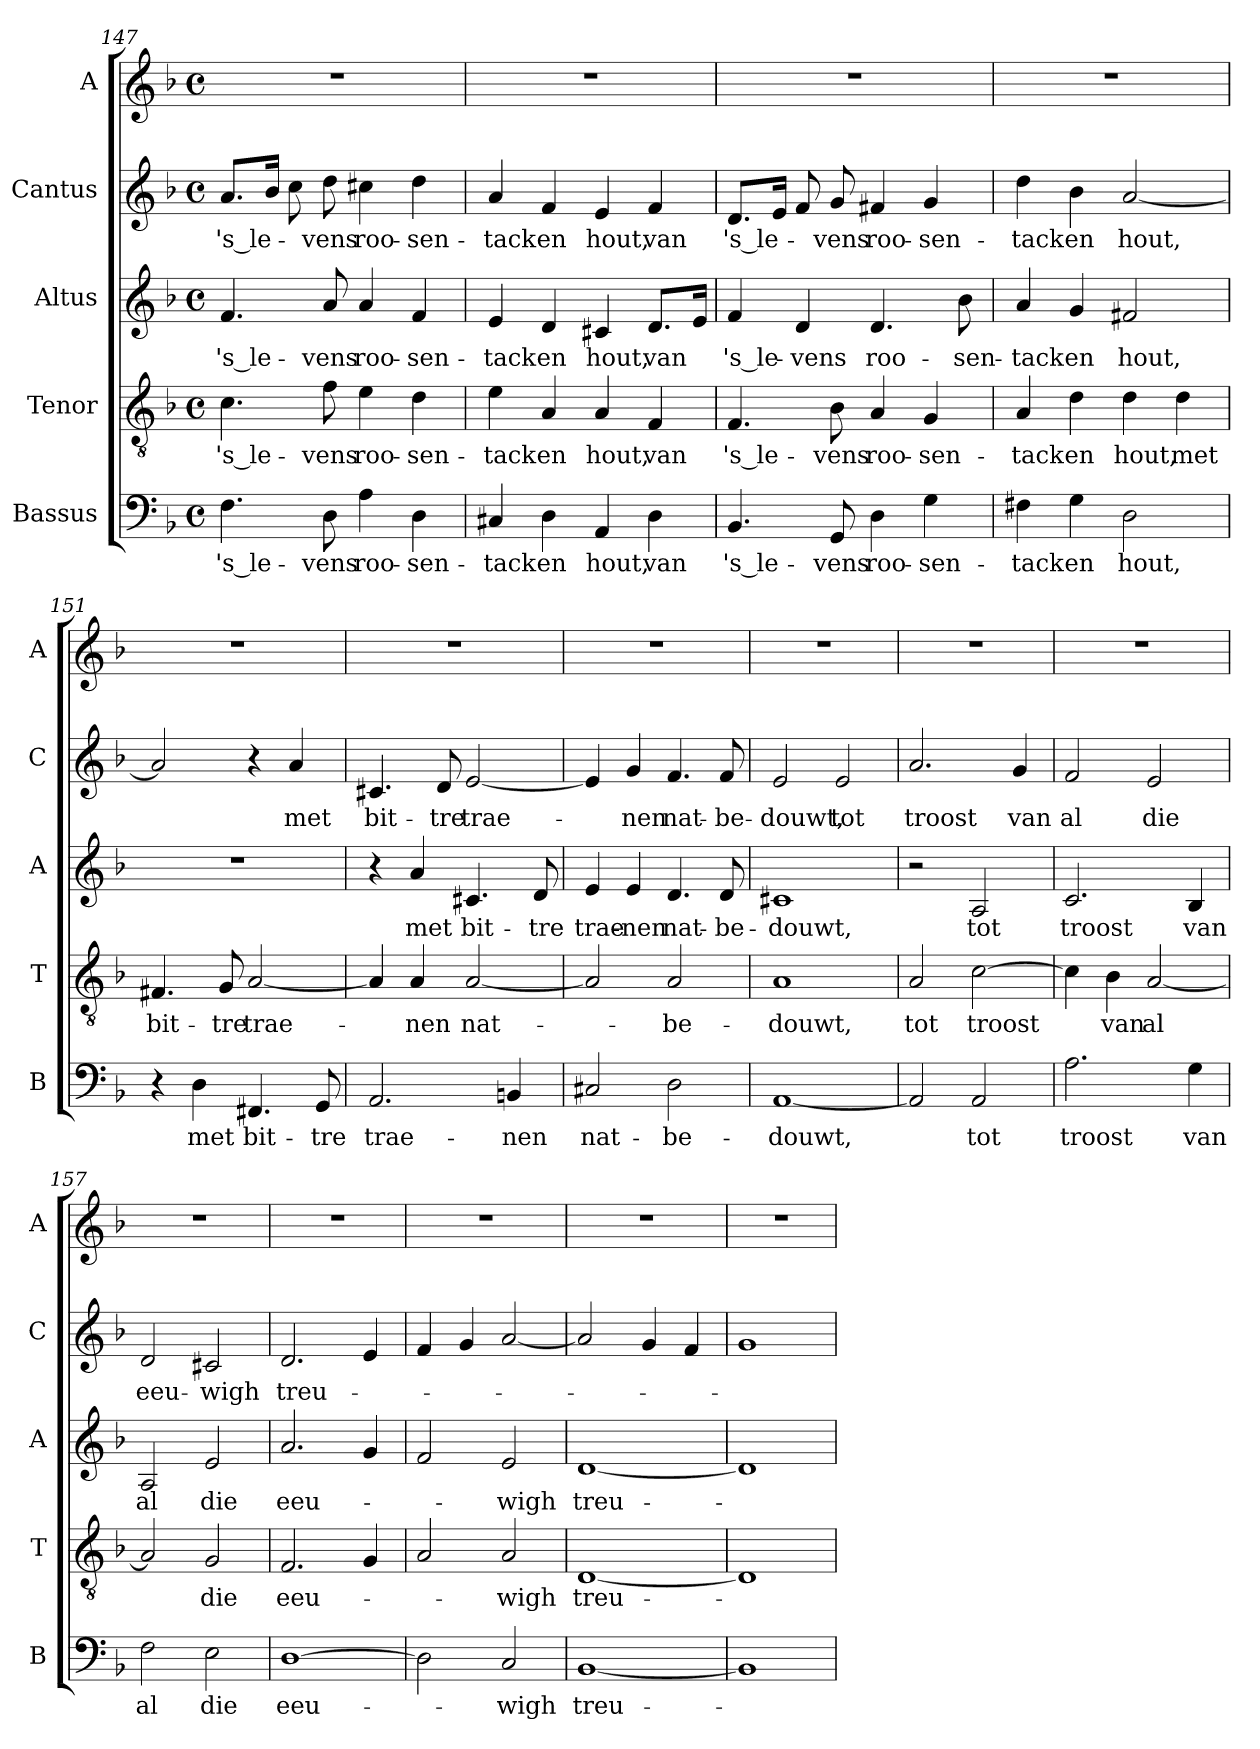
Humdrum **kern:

**kern	**text	**kern	**text	**kern	**text	**kern	**text	**kern
*part5	*part5	*part4	*part4	*part3	*part3	*part2	*part2	*part1
*staff5	*staff5	*staff4	*staff4	*staff3	*staff3	*staff2	*staff2	*staff1
*I"Bassus	*	*I"Tenor	*	*I"Altus	*	*I"Cantus	*	*I"A
*I'B	*	*I'T	*	*I'A	*	*I'C	*	*I'A
*clefF4	*	*clefGv2	*	*clefG2	*	*clefG2	*	*clefG2
*k[b-]	*	*k[b-]	*	*k[b-]	*	*k[b-]	*	*k[b-]
*F:	*	*F:	*	*F:	*	*F:	*	*F:
*M4/4	*	*M4/4	*	*M4/4	*	*M4/4	*	*M4/4
*met(c)	*	*met(c)	*	*met(c)	*	*met(c)	*	*met(c)
=147	=147	=147	=147	=147	=147	=147	=147	=147
!	!LO:LY:b	!	!LO:LY:b	!	!LO:LY:b	!	!LO:LY:b	!
4.F\	's_le-	4.c\	's_le-	4.f/	's_le-	8.a/L	's_le-	1r
.	.	.	.	.	.	16b-/Jk	.	.
.	.	.	.	.	.	8cc\	.	.
!	!LO:LY:b	!	!LO:LY:b	!	!LO:LY:b	!	!LO:LY:b	!
8D\	-vens	8f\	-vens	8a/	-vens	8dd\	-vens	.
!	!LO:LY:b	!	!LO:LY:b	!	!LO:LY:b	!	!LO:LY:b	!
4A\	roo-	4e\	roo-	4a/	roo-	4cc#X\	roo-	.
!	!LO:LY:b	!	!LO:LY:b	!	!LO:LY:b	!	!LO:LY:b	!
4D\	-sen-	4d\	-sen-	4f/	-sen-	4dd\	-sen-	.
!!LO:LB:g=z
=148	=148	=148	=148	=148	=148	=148	=148	=148
!	!LO:LY:b	!	!LO:LY:b	!	!LO:LY:b	!	!LO:LY:b	!
4C#X/	-tack	4e\	-tack	4e/	-tack	4a/	-tack	1r
!	!LO:LY:b	!	!LO:LY:b	!	!LO:LY:b	!	!LO:LY:b	!
4D\	en	4A/	en	4d/	en	4f/	en	.
!	!LO:LY:b	!	!LO:LY:b	!	!LO:LY:b	!	!LO:LY:b	!
4AA/	hout,	4A/	hout,	4c#X/	hout,	4e/	hout,	.
!	!LO:LY:b	!	!LO:LY:b	!	!LO:LY:b	!	!LO:LY:b	!
4D\	van	4F/	van	8.d/L	van	4f/	van	.
.	.	.	.	16e/Jk	.	.	.	.
=149	=149	=149	=149	=149	=149	=149	=149	=149
!	!LO:LY:b	!	!LO:LY:b	!	!LO:LY:b	!	!LO:LY:b	!
4.BB-/	's_le-	4.F/	's_le-	4f/	's_le-	8.d/L	's_le-	1r
.	.	.	.	.	.	16e/Jk	.	.
!	!	!	!	!	!LO:LY:b	!	!	!
.	.	.	.	4d/	-vens	8f/	.	.
!	!LO:LY:b	!	!LO:LY:b	!	!	!	!LO:LY:b	!
8GG/	-vens	8B-\	-vens	.	.	8g/	-vens	.
!	!LO:LY:b	!	!LO:LY:b	!	!LO:LY:b	!	!LO:LY:b	!
4D\	roo-	4A/	roo-	4.d/	roo-	4f#X/	roo-	.
!	!LO:LY:b	!	!LO:LY:b	!	!	!	!LO:LY:b	!
4G\	-sen-	4G/	-sen-	.	.	4g/	-sen-	.
!	!	!	!	!	!LO:LY:b	!	!	!
.	.	.	.	8b-\	-sen-	.	.	.
=150	=150	=150	=150	=150	=150	=150	=150	=150
!	!LO:LY:b	!	!LO:LY:b	!	!LO:LY:b	!	!LO:LY:b	!
4F#X\	-tack	4A/	-tack	4a/	-tack	4dd\	-tack	1r
!	!LO:LY:b	!	!LO:LY:b	!	!LO:LY:b	!	!LO:LY:b	!
4G\	en	4d\	en	4g/	en	4b-\	en	.
!	!LO:LY:b	!	!LO:LY:b	!	!LO:LY:b	!	!LO:LY:b	!
2D\	hout,	4d\	hout,	2f#X/	hout,	[2a/	hout,	.
!	!	!	!LO:LY:b	!	!	!	!	!
.	.	4d\	met	.	.	.	.	.
=151	=151	=151	=151	=151	=151	=151	=151	=151
!	!	!	!LO:LY:b	!	!	!	!	!
4r	.	4.F#X/	bit-	1r	.	2a/]	.	1r
!	!LO:LY:b	!	!	!	!	!	!	!
4D\	met	.	.	.	.	.	.	.
!	!	!	!LO:LY:b	!	!	!	!	!
.	.	8G/	-tre	.	.	.	.	.
!	!LO:LY:b	!	!LO:LY:b	!	!	!	!	!
4.FF#X/	bit-	[2A/	trae-	.	.	4r	.	.
!	!	!	!	!	!	!	!LO:LY:b	!
.	.	.	.	.	.	4a/	met	.
!	!LO:LY:b	!	!	!	!	!	!	!
8GG/	-tre	.	.	.	.	.	.	.
!!LO:PB:g=z
=152	=152	=152	=152	=152	=152	=152	=152	=152
!	!LO:LY:b	!	!	!	!	!	!LO:LY:b	!
2.AA/	trae-	4A/]	.	4r	.	4.c#X/	bit-	1r
!	!	!	!LO:LY:b	!	!LO:LY:b	!	!	!
.	.	4A/	-nen	4a/	met	.	.	.
!	!	!	!	!	!	!	!LO:LY:b	!
.	.	.	.	.	.	8d/	-tre	.
!	!	!	!LO:LY:b	!	!LO:LY:b	!	!LO:LY:b	!
.	.	[2A/	nat-	4.c#X/	bit-	[2e/	trae-	.
!	!LO:LY:b	!	!	!	!	!	!	!
4BBn/	-nen	.	.	.	.	.	.	.
!	!	!	!	!	!LO:LY:b	!	!	!
.	.	.	.	8d/	-tre	.	.	.
=153	=153	=153	=153	=153	=153	=153	=153	=153
!	!LO:LY:b	!	!	!	!LO:LY:b	!	!	!
2C#X/	nat-	2A/]	.	4e/	trae-	4e/]	.	1r
!	!	!	!	!	!LO:LY:b	!	!LO:LY:b	!
.	.	.	.	4e/	-nen	4g/	-nen	.
!	!LO:LY:b	!	!LO:LY:b	!	!LO:LY:b	!	!LO:LY:b	!
2D\	-be-	2A/	-be-	4.d/	nat-	4.f/	nat-	.
!	!	!	!	!	!LO:LY:b	!	!LO:LY:b	!
.	.	.	.	8d/	-be-	8f/	-be-	.
=154	=154	=154	=154	=154	=154	=154	=154	=154
!	!LO:LY:b	!	!LO:LY:b	!	!LO:LY:b	!	!LO:LY:b	!
[1AA	-douwt,	1A	-douwt,	1c#X	-douwt,	2e/	-douwt,	1r
!	!	!	!	!	!	!	!LO:LY:b	!
.	.	.	.	.	.	2e/	tot	.
=155	=155	=155	=155	=155	=155	=155	=155	=155
!	!	!	!LO:LY:b	!	!	!	!LO:LY:b	!
2AA/]	.	2A/	tot	2r	.	2.a/	troost	1r
!	!LO:LY:b	!	!LO:LY:b	!	!LO:LY:b	!	!	!
2AA/	tot	[2c\	troost	2A/	tot	.	.	.
!	!	!	!	!	!	!	!LO:LY:b	!
.	.	.	.	.	.	4g/	van	.
=156	=156	=156	=156	=156	=156	=156	=156	=156
!	!LO:LY:b	!	!	!	!LO:LY:b	!	!LO:LY:b	!
2.A\	troost	4c\]	.	2.c/	troost	2f/	al	1r
!	!	!	!LO:LY:b	!	!	!	!	!
.	.	4B-\	van	.	.	.	.	.
!	!	!	!LO:LY:b	!	!	!	!LO:LY:b	!
.	.	[2A/	al	.	.	2e/	die	.
!	!LO:LY:b	!	!	!	!LO:LY:b	!	!	!
4G\	van	.	.	4B-/	van	.	.	.
!!LO:LB:g=z
=157	=157	=157	=157	=157	=157	=157	=157	=157
!	!LO:LY:b	!	!	!	!LO:LY:b	!	!LO:LY:b	!
2F\	al	2A/]	.	2A/	al	2d/	eeu-	1r
!	!LO:LY:b	!	!LO:LY:b	!	!LO:LY:b	!	!LO:LY:b	!
2E\	die	2G/	die	2e/	die	2c#X/	-wigh	.
=158	=158	=158	=158	=158	=158	=158	=158	=158
!	!LO:LY:b	!	!LO:LY:b	!	!LO:LY:b	!	!LO:LY:b	!
[1D	eeu-	2.F/	eeu-	2.a/	eeu-	2.d/	treu-	1r
.	.	4G/	.	4g/	.	4e/	.	.
=159	=159	=159	=159	=159	=159	=159	=159	=159
2D\]	.	2A/	.	2f/	.	4f/	.	1r
.	.	.	.	.	.	4g/	.	.
!	!LO:LY:b	!	!LO:LY:b	!	!LO:LY:b	!	!	!
2C/	-wigh	2A/	-wigh	2e/	-wigh	[2a/	.	.
=160	=160	=160	=160	=160	=160	=160	=160	=160
!	!LO:LY:b	!	!LO:LY:b	!	!LO:LY:b	!	!	!
[1BB-	treu-	[1D	treu-	[1d	treu-	2a/]	.	1r
.	.	.	.	.	.	4g/	.	.
.	.	.	.	.	.	4f/	.	.
=161	=161	=161	=161	=161	=161	=161	=161	=161
1BB-]	.	1D]	.	1d]	.	1g	.	1r
=	=	=	=	=	=	=	=	=
*-	*-	*-	*-	*-	*-	*-	*-	*-
